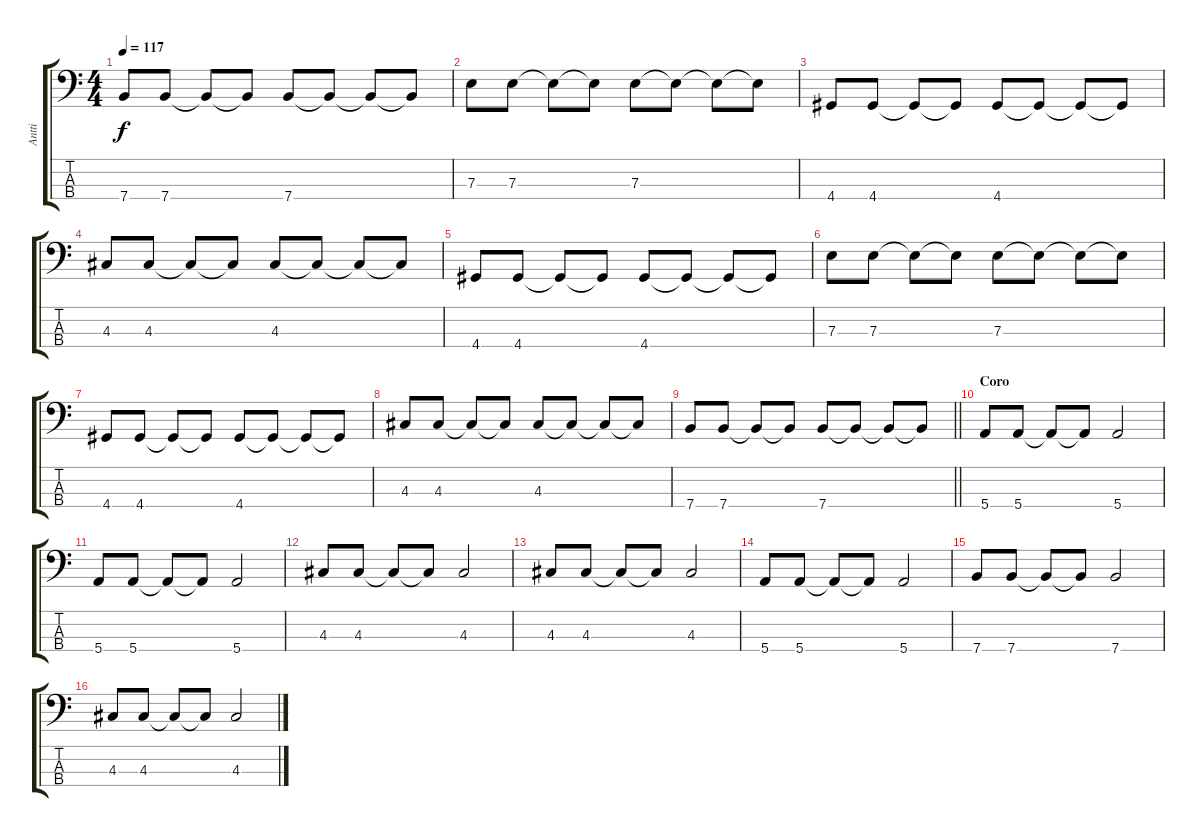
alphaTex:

\track ("Antti" "Antti") {instrument electricbassfinger}
\staff {score tabs}
\tuning (G2 D2 A1 E1) {hide}
\ts (4 4)
\tempo 117
\clef f4
\ks c
7.4.8{dy f} 7.4.8 7.4{t}.8 7.4{t}.8 7.4.8 7.4{t}.8 7.4{t}.8 7.4{t}.8 |
7.3.8 7.3.8 7.3{t}.8 7.3{t}.8 7.3.8 7.3{t}.8 7.3{t}.8 7.3{t}.8 |
4.4.8 4.4.8 4.4{t}.8 4.4{t}.8 4.4.8 4.4{t}.8 4.4{t}.8 4.4{t}.8 |
4.3.8 4.3.8 4.3{t}.8 4.3{t}.8 4.3.8 4.3{t}.8 4.3{t}.8 4.3{t}.8 |
4.4.8 4.4.8 4.4{t}.8 4.4{t}.8 4.4.8 4.4{t}.8 4.4{t}.8 4.4{t}.8 |
7.3.8 7.3.8 7.3{t}.8 7.3{t}.8 7.3.8 7.3{t}.8 7.3{t}.8 7.3{t}.8 |
4.4.8 4.4.8 4.4{t}.8 4.4{t}.8 4.4.8 4.4{t}.8 4.4{t}.8 4.4{t}.8 |
4.3.8 4.3.8 4.3{t}.8 4.3{t}.8 4.3.8 4.3{t}.8 4.3{t}.8 4.3{t}.8 |
\barLineRight lightlight
7.4.8 7.4.8 7.4{t}.8 7.4{t}.8 7.4.8 7.4{t}.8 7.4{t}.8 7.4{t}.8 |
\section ("" "Coro")
5.4.8 5.4.8 5.4{t}.8 5.4{t}.8 5.4.2 |
5.4.8 5.4.8 5.4{t}.8 5.4{t}.8 5.4.2 |
4.3.8 4.3.8 4.3{t}.8 4.3{t}.8 4.3.2 |
4.3.8 4.3.8 4.3{t}.8 4.3{t}.8 4.3.2 |
5.4.8 5.4.8 5.4{t}.8 5.4{t}.8 5.4.2 |
7.4.8 7.4.8 7.4{t}.8 7.4{t}.8 7.4.2 |
4.3.8 4.3.8 4.3{t}.8 4.3{t}.8 4.3.2
